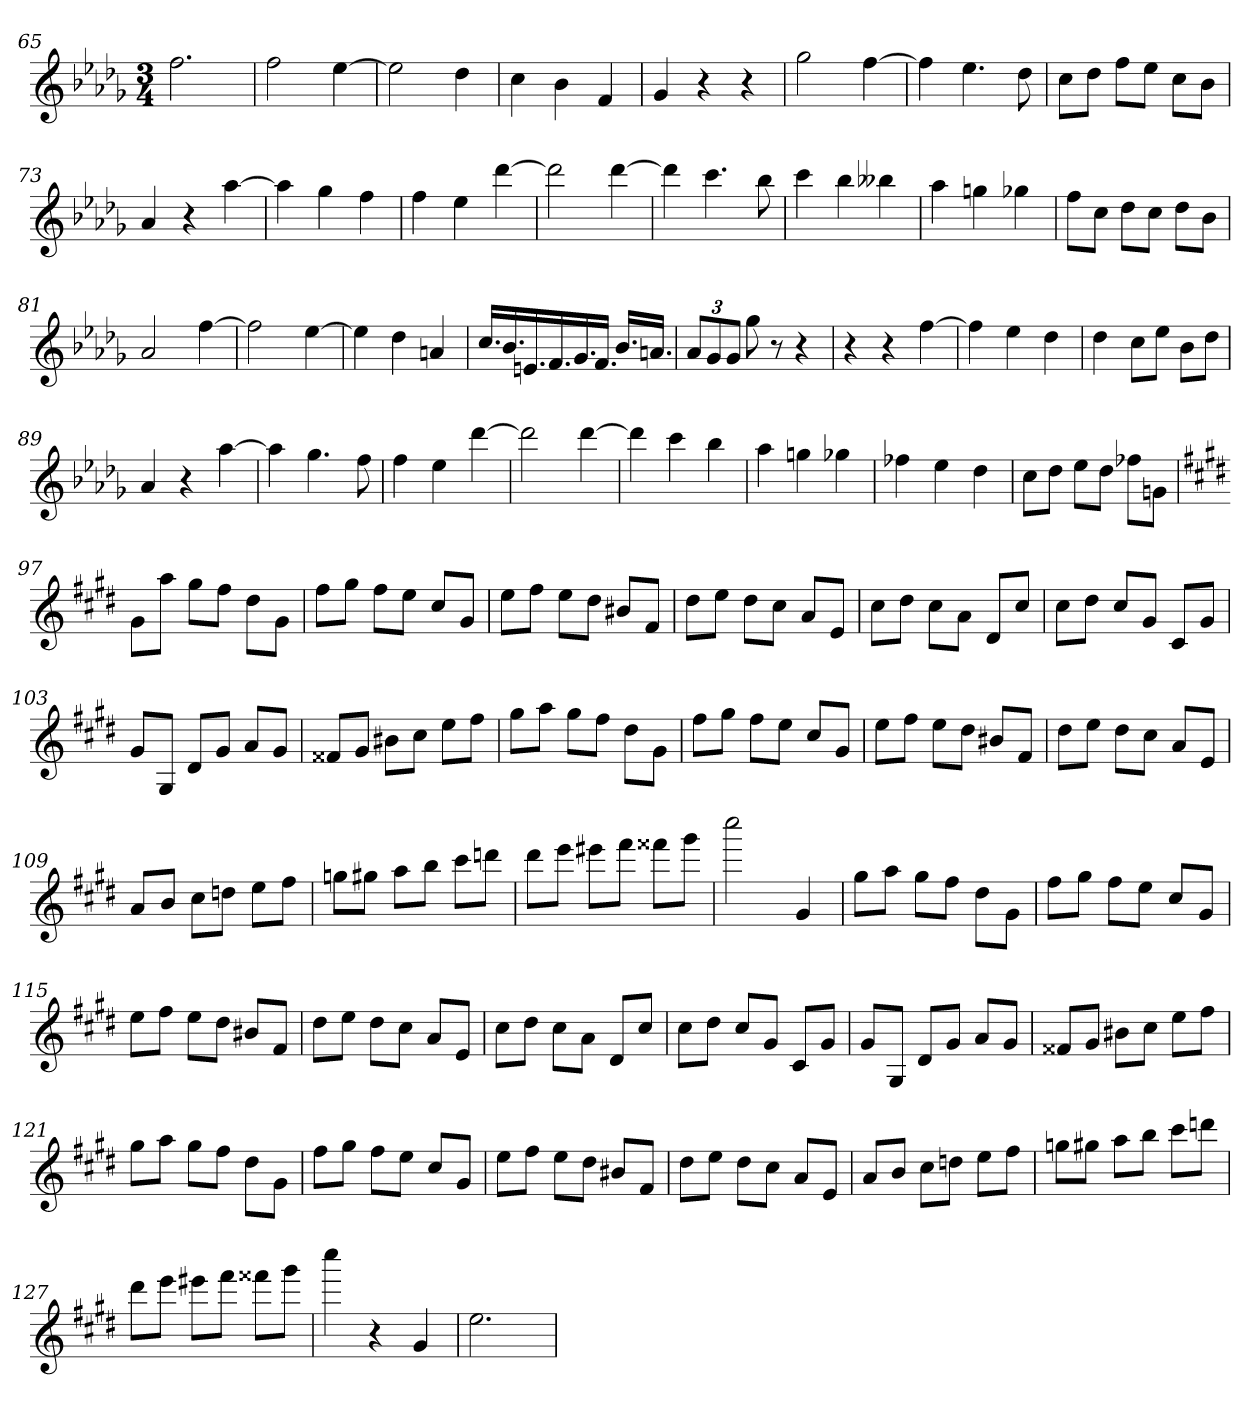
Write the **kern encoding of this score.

**kern
*part1
*staff1
*clefG2
*k[b-e-a-d-g-]
*M3/4
=65
2.ff
=66
2ff
[4ee-
=67
2ee-]
4dd-
=68
4cc
4b-
4f
=69
4g-
4r
4r
=70
2gg-
[4ff
=71
4ff]
4.ee-
8dd-
=72
8cc\L
8dd-\J
8ff\L
8ee-\J
8cc\L
8b-\J
=73
4a-
4r
[4aa-
=74
4aa-]
4gg-
4ff
=75
4ff
4ee-
[4ddd-
=76
2ddd-]
[4ddd-
=77
4ddd-]
4.ccc
8bb-
=78
4ccc
4bb-
4bb--X
=79
4aa-
4ggn
4gg-X
=80
8ff\L
8cc\J
8dd-\L
8cc\J
8dd-\L
8b-\J
=81
2a-
[4ff
=82
2ff]
[4ee-
=83
4ee-]
4dd-
4an
=84
16.cc/LL
16.b-/J
16.en/JL
16.f/JL
16.g-/L
16.f/JJ
16.b-/LL
16.an/JJ
=85
12a-/L
12g-/
12g-/J
8gg-
8r
4r
=86
4r
4r
[4ff
=87
4ff]
4ee-
4dd-
=88
4dd-
8cc\L
8ee-\J
8b-\L
8dd-\J
=89
4a-
4r
[4aa-
=90
4aa-]
4.gg-
8ff
=91
4ff
4ee-
[4ddd-
=92
2ddd-]
[4ddd-
=93
4ddd-]
4ccc
4bb-
=94
4aa-
4ggn
4gg-X
=95
4ff-X
4ee-
4dd-
=96
8cc\L
8dd-\J
8ee-\L
8dd-\J
8ff-X\L
8gn\J
=97
*k[f#c#g#d#]
8g#\L
8aa\J
8gg#\L
8ff#\J
8dd#\L
8g#\J
=98
8ff#\L
8gg#\J
8ff#\L
8ee\J
8cc#/L
8g#/J
=99
8ee\L
8ff#\J
8ee\L
8dd#\J
8b#X/L
8f#/J
=100
8dd#\L
8ee\J
8dd#\L
8cc#\J
8a/L
8e/J
=101
8cc#\L
8dd#\J
8cc#\L
8a\J
8d#/L
8cc#/J
=102
8cc#\L
8dd#\J
8cc#/L
8g#/J
8c#/L
8g#/J
=103
8g#/L
8G#/J
8d#/L
8g#/J
8a/L
8g#/J
=104
8f##X/L
8g#/J
8b#X\L
8cc#\J
8ee\L
8ff#\J
=105
8gg#\L
8aa\J
8gg#\L
8ff#\J
8dd#\L
8g#\J
=106
8ff#\L
8gg#\J
8ff#\L
8ee\J
8cc#/L
8g#/J
=107
8ee\L
8ff#\J
8ee\L
8dd#\J
8b#X/L
8f#/J
=108
8dd#\L
8ee\J
8dd#\L
8cc#\J
8a/L
8e/J
=109
8a/L
8b/J
8cc#\L
8ddn\J
8ee\L
8ff#\J
=110
8ggn\L
8gg#X\J
8aa\L
8bb\J
8ccc#\L
8dddn\J
=111
8ddd#\L
8eee\J
8eee#X\L
8fff#\J
8fff##X\L
8ggg#\J
=112
2cccc#
4g#
=113
8gg#\L
8aa\J
8gg#\L
8ff#\J
8dd#\L
8g#\J
=114
8ff#\L
8gg#\J
8ff#\L
8ee\J
8cc#/L
8g#/J
=115
8ee\L
8ff#\J
8ee\L
8dd#\J
8b#X/L
8f#/J
=116
8dd#\L
8ee\J
8dd#\L
8cc#\J
8a/L
8e/J
=117
8cc#\L
8dd#\J
8cc#\L
8a\J
8d#/L
8cc#/J
=118
8cc#\L
8dd#\J
8cc#/L
8g#/J
8c#/L
8g#/J
=119
8g#/L
8G#/J
8d#/L
8g#/J
8a/L
8g#/J
=120
8f##X/L
8g#/J
8b#X\L
8cc#\J
8ee\L
8ff#\J
=121
8gg#\L
8aa\J
8gg#\L
8ff#\J
8dd#\L
8g#\J
=122
8ff#\L
8gg#\J
8ff#\L
8ee\J
8cc#/L
8g#/J
=123
8ee\L
8ff#\J
8ee\L
8dd#\J
8b#X/L
8f#/J
=124
8dd#\L
8ee\J
8dd#\L
8cc#\J
8a/L
8e/J
=125
8a/L
8b/J
8cc#\L
8ddn\J
8ee\L
8ff#\J
=126
8ggn\L
8gg#X\J
8aa\L
8bb\J
8ccc#\L
8dddn\J
=127
8ddd#\L
8eee\J
8eee#X\L
8fff#\J
8fff##X\L
8ggg#\J
=128
4cccc#
4r
4g#
=129
2.ee
=
*-
